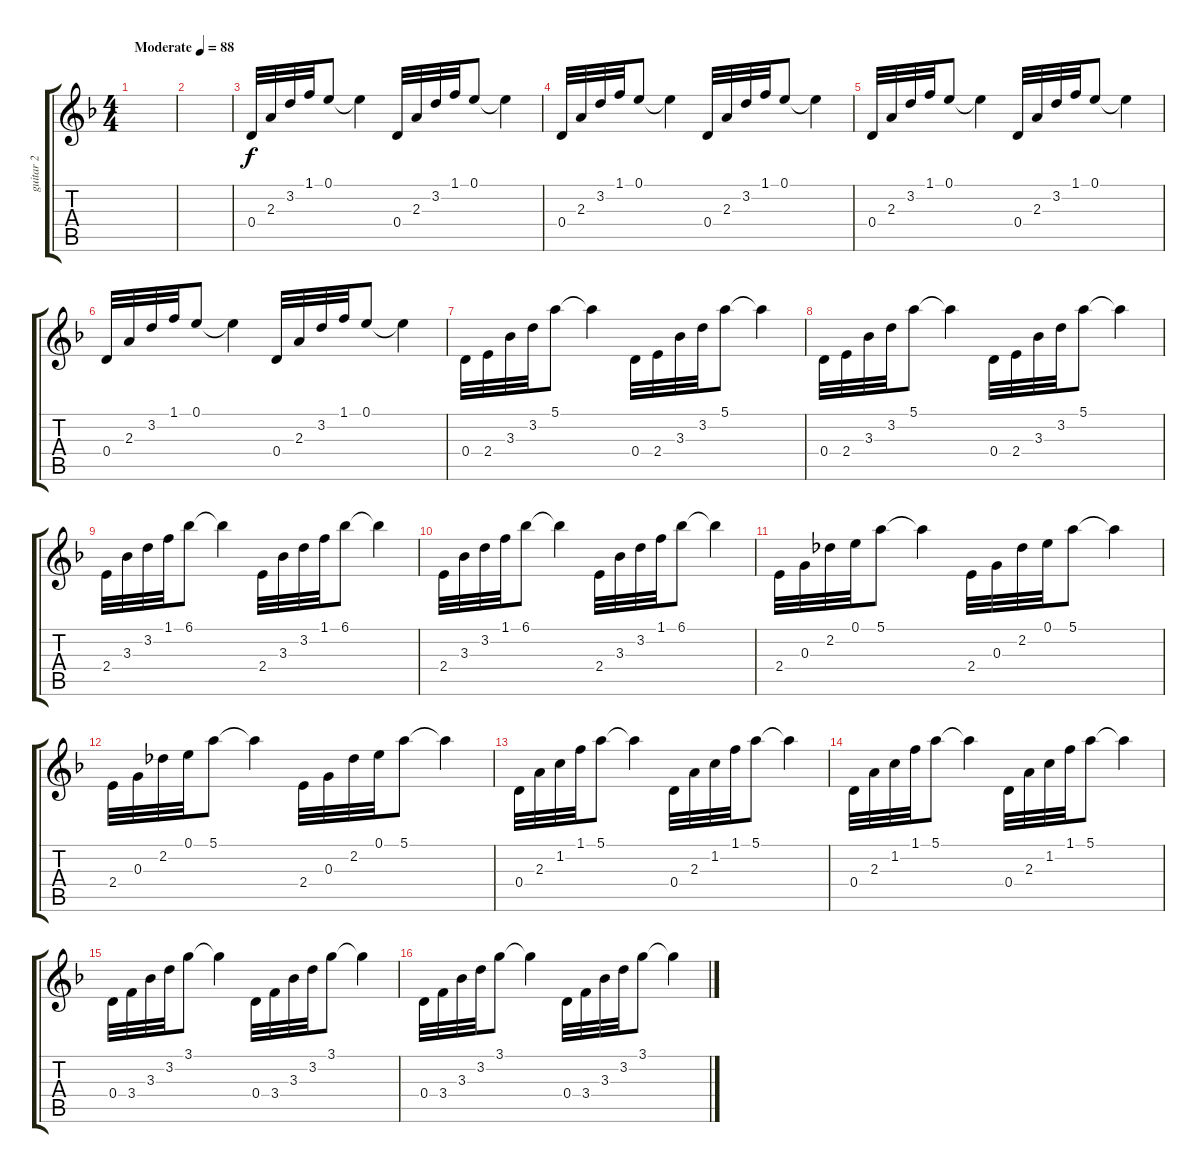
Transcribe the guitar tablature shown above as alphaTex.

\track ("guitar 2" "guitar 2") {instrument electricguitarclean}
\staff {score tabs}
\tuning (E4 B3 G3 D3 A2 E2) {hide}
\ts (4 4)
\tempo (88 "Moderate")
\clef g2
\ks f
|
|
0.4.32{volume 0} 2.3.32 3.2.32 1.1.32 0.1.8 0.1{t}.4 0.4.32{volume 3} 2.3.32 3.2.32 1.1.32 0.1.8 0.1{t}.4 |
0.4.32{volume 5} 2.3.32 3.2.32 1.1.32 0.1.8 0.1{t}.4 0.4.32{volume 7} 2.3.32 3.2.32 1.1.32 0.1.8 0.1{t}.4 |
0.4.32{volume 10} 2.3.32 3.2.32 1.1.32 0.1.8 0.1{t}.4 0.4.32 2.3.32 3.2.32 1.1.32 0.1.8 0.1{t}.4 |
0.4.32 2.3.32 3.2.32 1.1.32 0.1.8 0.1{t}.4 0.4.32 2.3.32 3.2.32 1.1.32 0.1.8 0.1{t}.4 |
0.4.32 2.4.32 3.3.32 3.2.32 5.1.8 5.1{t}.4 0.4.32 2.4.32 3.3.32 3.2.32 5.1.8 5.1{t}.4 |
0.4.32 2.4.32 3.3.32 3.2.32 5.1.8 5.1{t}.4 0.4.32 2.4.32 3.3.32 3.2.32 5.1.8 5.1{t}.4 |
2.4.32 3.3.32 3.2.32 1.1.32 6.1.8 6.1{t}.4 2.4.32 3.3.32 3.2.32 1.1.32 6.1.8 6.1{t}.4 |
2.4.32 3.3.32 3.2.32 1.1.32 6.1.8 6.1{t}.4 2.4.32 3.3.32 3.2.32 1.1.32 6.1.8 6.1{t}.4 |
2.4.32 0.3.32 2.2.32 0.1.32 5.1.8 5.1{t}.4 2.4.32 0.3.32 2.2.32 0.1.32 5.1.8 5.1{t}.4 |
2.4.32 0.3.32 2.2.32 0.1.32 5.1.8 5.1{t}.4 2.4.32 0.3.32 2.2.32 0.1.32 5.1.8 5.1{t}.4 |
0.4.32 2.3.32 1.2.32 1.1.32 5.1.8 5.1{t}.4 0.4.32 2.3.32 1.2.32 1.1.32 5.1.8 5.1{t}.4 |
0.4.32 2.3.32 1.2.32 1.1.32 5.1.8 5.1{t}.4 0.4.32 2.3.32 1.2.32 1.1.32 5.1.8 5.1{t}.4 |
0.4.32 3.4.32 3.3.32 3.2.32 3.1.8 3.1{t}.4 0.4.32 3.4.32 3.3.32 3.2.32 3.1.8 3.1{t}.4 |
0.4.32 3.4.32 3.3.32 3.2.32 3.1.8 3.1{t}.4 0.4.32 3.4.32 3.3.32 3.2.32 3.1.8 3.1{t}.4
